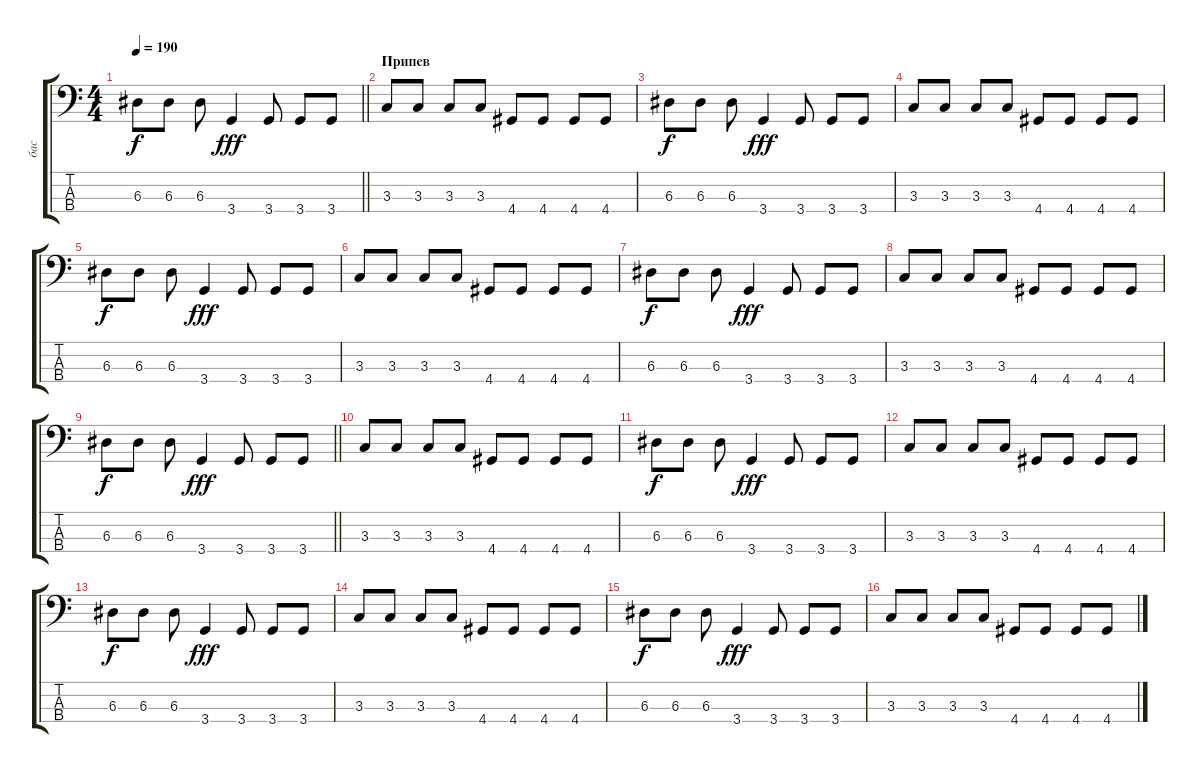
\track ("бас" "бас") {instrument electricbassfinger}
\staff {score tabs}
\tuning (G2 D2 A1 E1) {hide}
\ts (4 4)
\tempo 190
\clef f4
\barLineRight lightlight
\ks c
6.3.8{dy f} 6.3.8 6.3.8 3.4.4{dy fff} 3.4.8 3.4.8 3.4.8 |
\section ("" "Припев")
3.3.8 3.3.8 3.3.8 3.3.8 4.4.8 4.4.8 4.4.8 4.4.8 |
6.3.8{dy f} 6.3.8 6.3.8 3.4.4{dy fff} 3.4.8 3.4.8 3.4.8 |
3.3.8 3.3.8 3.3.8 3.3.8 4.4.8 4.4.8 4.4.8 4.4.8 |
6.3.8{dy f} 6.3.8 6.3.8 3.4.4{dy fff} 3.4.8 3.4.8 3.4.8 |
3.3.8 3.3.8 3.3.8 3.3.8 4.4.8 4.4.8 4.4.8 4.4.8 |
6.3.8{dy f} 6.3.8 6.3.8 3.4.4{dy fff} 3.4.8 3.4.8 3.4.8 |
3.3.8 3.3.8 3.3.8 3.3.8 4.4.8 4.4.8 4.4.8 4.4.8 |
\barLineRight lightlight
6.3.8{dy f} 6.3.8 6.3.8 3.4.4{dy fff} 3.4.8 3.4.8 3.4.8 |
3.3.8 3.3.8 3.3.8 3.3.8 4.4.8 4.4.8 4.4.8 4.4.8 |
6.3.8{dy f} 6.3.8 6.3.8 3.4.4{dy fff} 3.4.8 3.4.8 3.4.8 |
3.3.8 3.3.8 3.3.8 3.3.8 4.4.8 4.4.8 4.4.8 4.4.8 |
6.3.8{dy f} 6.3.8 6.3.8 3.4.4{dy fff} 3.4.8 3.4.8 3.4.8 |
3.3.8 3.3.8 3.3.8 3.3.8 4.4.8 4.4.8 4.4.8 4.4.8 |
6.3.8{dy f} 6.3.8 6.3.8 3.4.4{dy fff} 3.4.8 3.4.8 3.4.8 |
3.3.8 3.3.8 3.3.8 3.3.8 4.4.8 4.4.8 4.4.8 4.4.8
